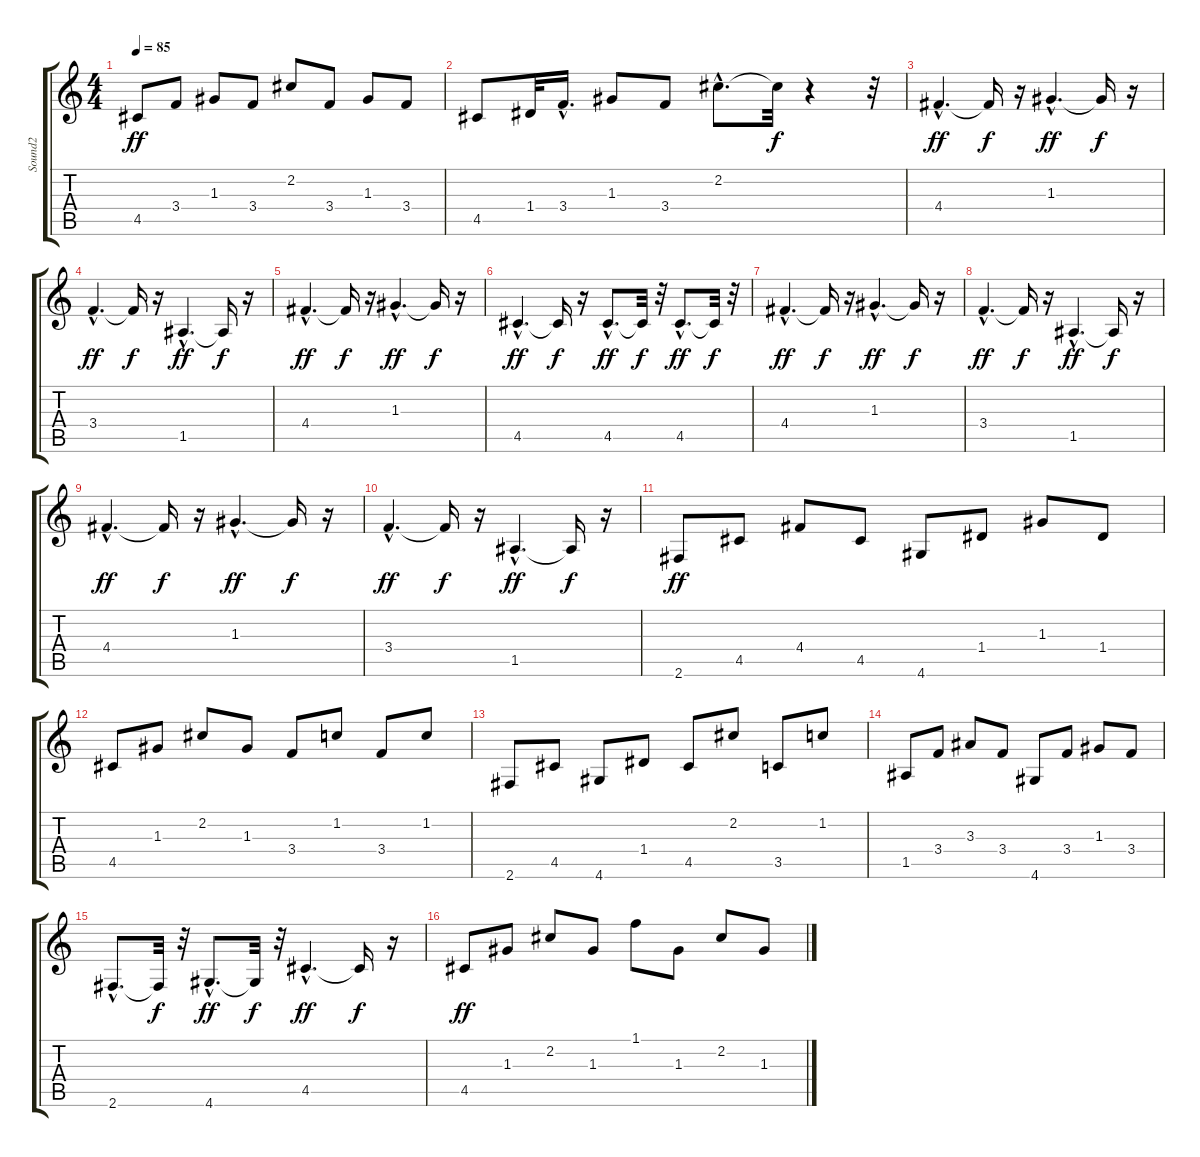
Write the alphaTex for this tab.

\track ("Sound2" "Sound2") {instrument acousticguitarnylon}
\staff {score tabs}
\tuning (E4 B3 G3 D3 A2 E2) {hide}
\ts (4 4)
\tempo 85
\clef g2
\ks c
4.5.8{dy ff instrument acousticguitarnylon} 3.4.8 1.3.8 3.4.8 2.2.8 3.4.8 1.3.8 3.4.8 |
4.5.8 1.4.32 3.4{hac}.16{d} 1.3.8 3.4.8 2.2{hac}.8{d} 2.2{t}.32{dy f} r.4 r.32 |
4.4{hac}.4{d dy ff} 4.4{t}.16{dy f} r.16 1.3{hac}.4{d dy ff} 1.3{t}.16{dy f} r.16 |
3.4{hac}.4{d dy ff} 3.4{t}.16{dy f} r.16 1.5{hac}.4{d dy ff} 1.5{t}.16{dy f} r.16 |
4.4{hac}.4{d dy ff} 4.4{t}.16{dy f} r.16 1.3{hac}.4{d dy ff} 1.3{t}.16{dy f} r.16 |
4.5{hac}.4{d dy ff} 4.5{t}.16{dy f} r.16 4.5{hac}.8{d dy ff} 4.5{t}.32{dy f} r.32 4.5{hac}.8{d dy ff} 4.5{t}.32{dy f} r.32 |
4.4{hac}.4{d dy ff} 4.4{t}.16{dy f} r.16 1.3{hac}.4{d dy ff} 1.3{t}.16{dy f} r.16 |
3.4{hac}.4{d dy ff} 3.4{t}.16{dy f} r.16 1.5{hac}.4{d dy ff} 1.5{t}.16{dy f} r.16 |
4.4{hac}.4{d dy ff} 4.4{t}.16{dy f} r.16 1.3{hac}.4{d dy ff} 1.3{t}.16{dy f} r.16 |
3.4{hac}.4{d dy ff} 3.4{t}.16{dy f} r.16 1.5{hac}.4{d dy ff} 1.5{t}.16{dy f} r.16 |
2.6.8{dy ff} 4.5.8 4.4.8 4.5.8 4.6.8 1.4.8 1.3.8 1.4.8 |
4.5.8 1.3.8 2.2.8 1.3.8 3.4.8 1.2.8 3.4.8 1.2.8 |
2.6.8 4.5.8 4.6.8 1.4.8 4.5.8 2.2.8 3.5.8 1.2.8 |
1.5.8 3.4.8 3.3.8 3.4.8 4.6.8 3.4.8 1.3.8 3.4.8 |
2.6{hac}.8{d} 2.6{t}.32{dy f} r.32 4.6{hac}.8{d dy ff} 4.6{t}.32{dy f} r.32 4.5{hac}.4{d dy ff} 4.5{t}.16{dy f} r.16 |
4.5.8{dy ff} 1.3.8 2.2.8 1.3.8 1.1.8 1.3.8 2.2.8 1.3.8
